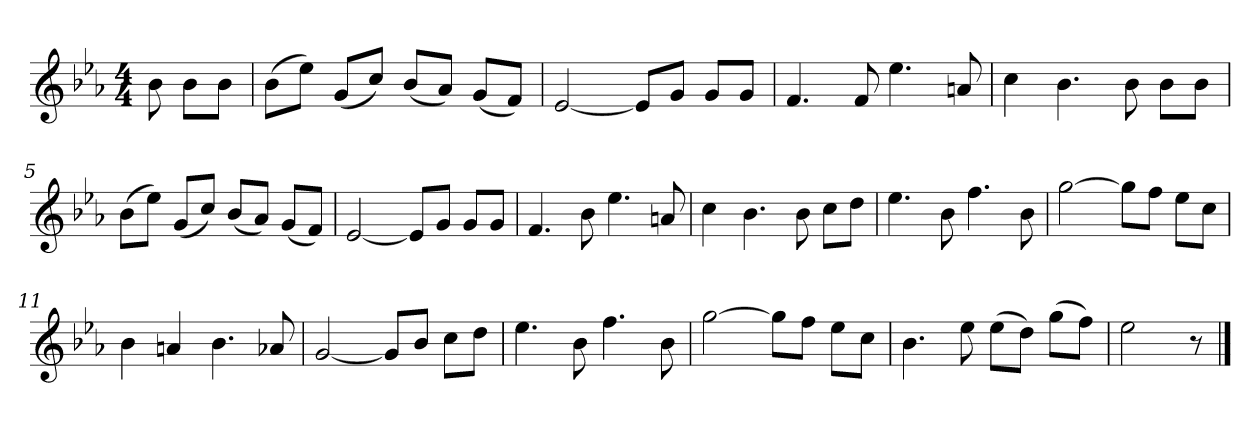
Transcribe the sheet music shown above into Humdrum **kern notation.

**kern
*part1
*staff1
*k[b-e-a-]
*M4/4
*MM120
=
8b-
8b-L
8b-J
=1
(8b-L
8ee-J)
(8gL
8ccJ)
(8b-L
8a-J)
(8gL
8fJ)
=2
[2e-
8e-L]
8gJ
8gL
8gJ
=3
4.f
8f
4.ee-
8an
=4
4cc
4.b-
8b-
8b-L
8b-J
=5
(8b-L
8ee-J)
(8gL
8ccJ)
(8b-L
8a-J)
(8gL
8fJ)
=6
[2e-
8e-L]
8gJ
8gL
8gJ
=7
4.f
8b-
4.ee-
8an
=8
4cc
4.b-
8b-
8ccL
8ddJ
=9
4.ee-
8b-
4.ff
8b-
=10
[2gg
8ggL]
8ffJ
8ee-L
8ccJ
=11
4b-
4an
4.b-
8a-X
=12
[2g
8gL]
8b-J
8ccL
8ddJ
=13
4.ee-
8b-
4.ff
8b-
=14
[2gg
8ggL]
8ffJ
8ee-L
8ccJ
=15
4.b-
8ee-
(8ee-L
8ddJ)
(8ggL
8ffJ)
=16
2ee-
8r
==
*-
